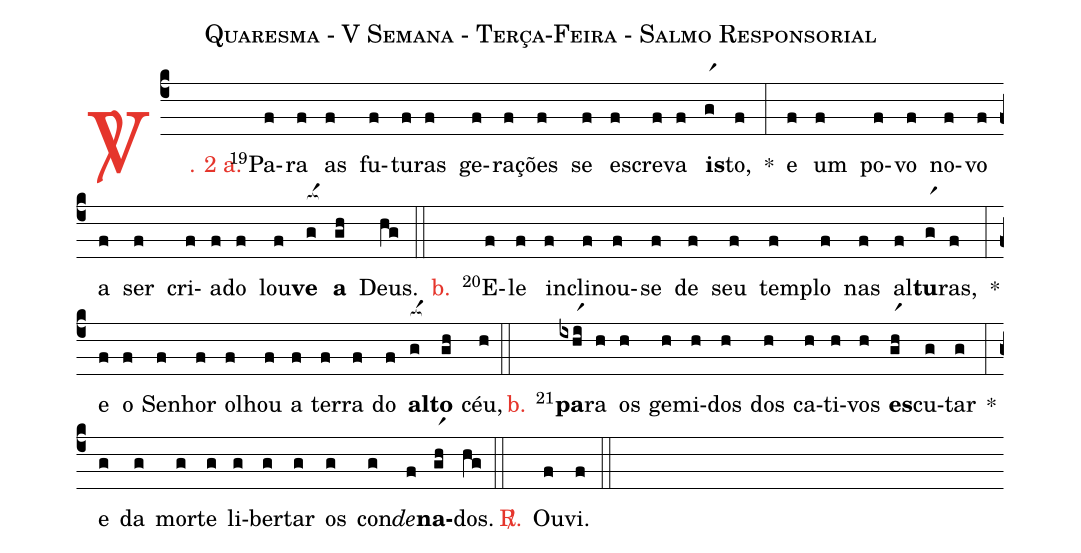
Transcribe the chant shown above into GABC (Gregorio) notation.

name: Quaresma - V Semana - Terça-Feira - Salmo Responsorial;
%%
(c4)

<c><sp>V/</sp>. 2 a.</c>() <v>\VSup{19}</v>Pa(f)ra(f) as(f) fu(f)tu(f)ras(f) ge(f)ra(f)ções(f) se(f) es(f)cre(f)va(f) <b>is</b>(gr1)to,(f) *(:)
e(f) um(f) po(f)vo(f) no(f)vo(f) a(f) ser(f) cri(f)a(f)do(f) lou(f)<b>ve</b>(g[ocba:1{]) <b>a</b>(gh[ocba:0}]) Deus.(hg)

(::)

<nlba><c>b.</c>() <v>\VSup{20}</v>E</nlba>(f)le(f) in(f)cli(f)nou-(f)se(f) de(f) seu(f) tem(f)plo(f) nas(f) al(f)<b>tu</b>(gr1)ras,(f) *(:)
e(f) o(f) Se(f)nhor(f) o(f)lhou(f) a(f) ter(f)ra(f) do(f) <b>al</b>(g[ocba:1{])<b>to</b>(gh[ocba:0}]) céu,(h)

(::)

<nlba><c>b.</c>() <v>\VSup{21}</v><b>pa</b></nlba>(ixhr1i)ra(h) os(h) ge(h)mi(h)dos(h) dos(h) ca(h)ti(h)vos(h) <b>es</b>(gr1h)cu(g)tar(g) *(:)
e(g) da(g) mor(g)te(g) li(g)ber(g)tar(g) os(g) con(g)<i>de</i>(f)<b>na</b>(gr1h)dos.(hg)

(::)

<nlba><c><sp>R/</sp>.</c>() Ou</nlba>(f)vi.(f)

(::)
